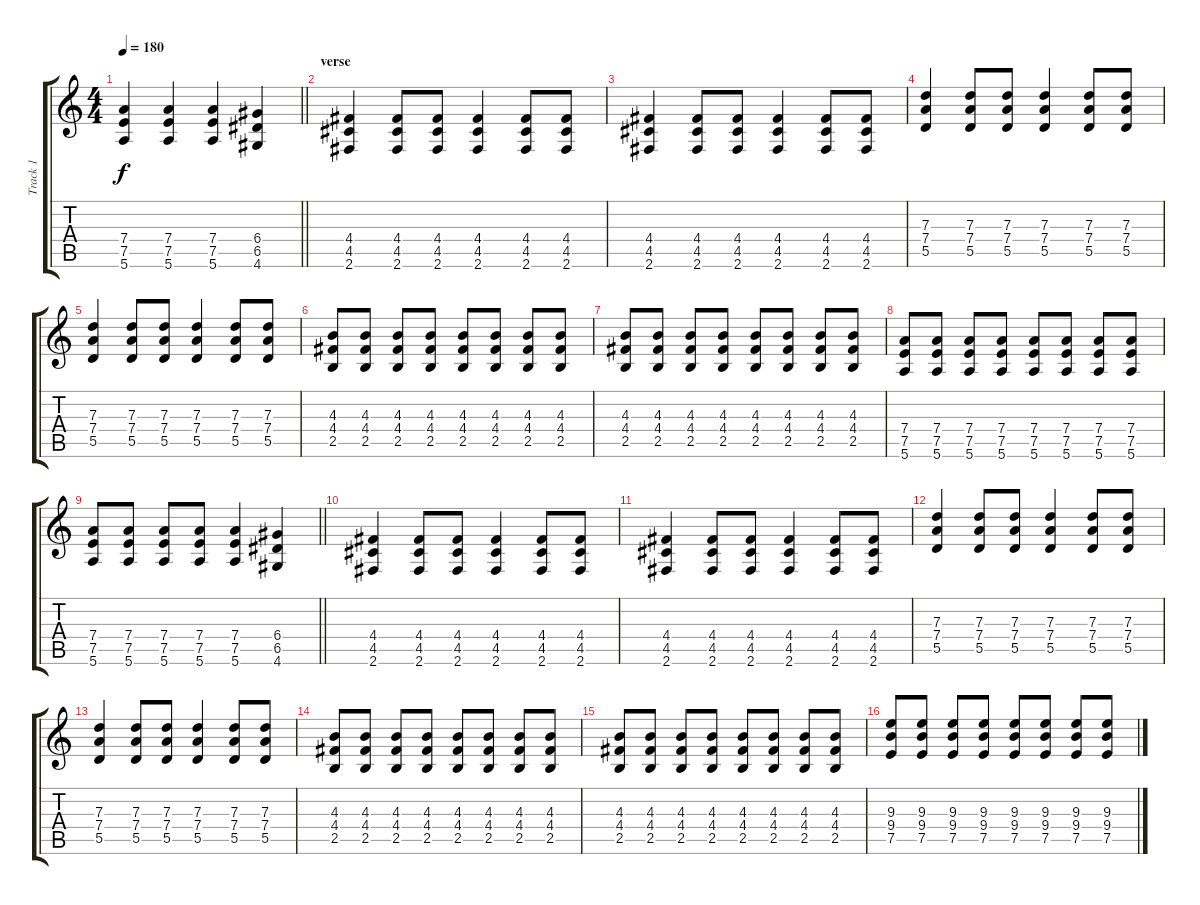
\track ("Track 1" "Track 1") {instrument distortionguitar}
\staff {score tabs}
\tuning (E4 B3 G3 D3 A2 E2) {hide}
\ts (4 4)
\tempo 180
\clef g2
\barLineRight lightlight
\ks c
(7.4 7.5 5.6).4{dy f} (7.4 7.5 5.6).4 (7.4 7.5 5.6).4 (6.4 6.5 4.6).4 |
\section ("" "verse")
(4.4 4.5 2.6).4 (4.4 4.5 2.6).8 (4.4 4.5 2.6).8 (4.4 4.5 2.6).4 (4.4 4.5 2.6).8 (4.4 4.5 2.6).8 |
(4.4 4.5 2.6).4 (4.4 4.5 2.6).8 (4.4 4.5 2.6).8 (4.4 4.5 2.6).4 (4.4 4.5 2.6).8 (4.4 4.5 2.6).8 |
(7.3 7.4 5.5).4 (7.3 7.4 5.5).8 (7.3 7.4 5.5).8 (7.3 7.4 5.5).4 (7.3 7.4 5.5).8 (7.3 7.4 5.5).8 |
(7.3 7.4 5.5).4 (7.3 7.4 5.5).8 (7.3 7.4 5.5).8 (7.3 7.4 5.5).4 (7.3 7.4 5.5).8 (7.3 7.4 5.5).8 |
(4.3 4.4 2.5).8 (4.3 4.4 2.5).8 (4.3 4.4 2.5).8 (4.3 4.4 2.5).8 (4.3 4.4 2.5).8 (4.3 4.4 2.5).8 (4.3 4.4 2.5).8 (4.3 4.4 2.5).8 |
(4.3 4.4 2.5).8 (4.3 4.4 2.5).8 (4.3 4.4 2.5).8 (4.3 4.4 2.5).8 (4.3 4.4 2.5).8 (4.3 4.4 2.5).8 (4.3 4.4 2.5).8 (4.3 4.4 2.5).8 |
(7.4 7.5 5.6).8 (7.4 7.5 5.6).8 (7.4 7.5 5.6).8 (7.4 7.5 5.6).8 (7.4 7.5 5.6).8 (7.4 7.5 5.6).8 (7.4 7.5 5.6).8 (7.4 7.5 5.6).8 |
\barLineRight lightlight
(7.4 7.5 5.6).8 (7.4 7.5 5.6).8 (7.4 7.5 5.6).8 (7.4 7.5 5.6).8 (7.4 7.5 5.6).4 (6.4 6.5 4.6).4 |
(4.4 4.5 2.6).4 (4.4 4.5 2.6).8 (4.4 4.5 2.6).8 (4.4 4.5 2.6).4 (4.4 4.5 2.6).8 (4.4 4.5 2.6).8 |
(4.4 4.5 2.6).4 (4.4 4.5 2.6).8 (4.4 4.5 2.6).8 (4.4 4.5 2.6).4 (4.4 4.5 2.6).8 (4.4 4.5 2.6).8 |
(7.3 7.4 5.5).4 (7.3 7.4 5.5).8 (7.3 7.4 5.5).8 (7.3 7.4 5.5).4 (7.3 7.4 5.5).8 (7.3 7.4 5.5).8 |
(7.3 7.4 5.5).4 (7.3 7.4 5.5).8 (7.3 7.4 5.5).8 (7.3 7.4 5.5).4 (7.3 7.4 5.5).8 (7.3 7.4 5.5).8 |
(4.3 4.4 2.5).8 (4.3 4.4 2.5).8 (4.3 4.4 2.5).8 (4.3 4.4 2.5).8 (4.3 4.4 2.5).8 (4.3 4.4 2.5).8 (4.3 4.4 2.5).8 (4.3 4.4 2.5).8 |
(4.3 4.4 2.5).8 (4.3 4.4 2.5).8 (4.3 4.4 2.5).8 (4.3 4.4 2.5).8 (4.3 4.4 2.5).8 (4.3 4.4 2.5).8 (4.3 4.4 2.5).8 (4.3 4.4 2.5).8 |
(9.3 9.4 7.5).8 (9.3 9.4 7.5).8 (9.3 9.4 7.5).8 (9.3 9.4 7.5).8 (9.3 9.4 7.5).8 (9.3 9.4 7.5).8 (9.3 9.4 7.5).8 (9.3 9.4 7.5).8
